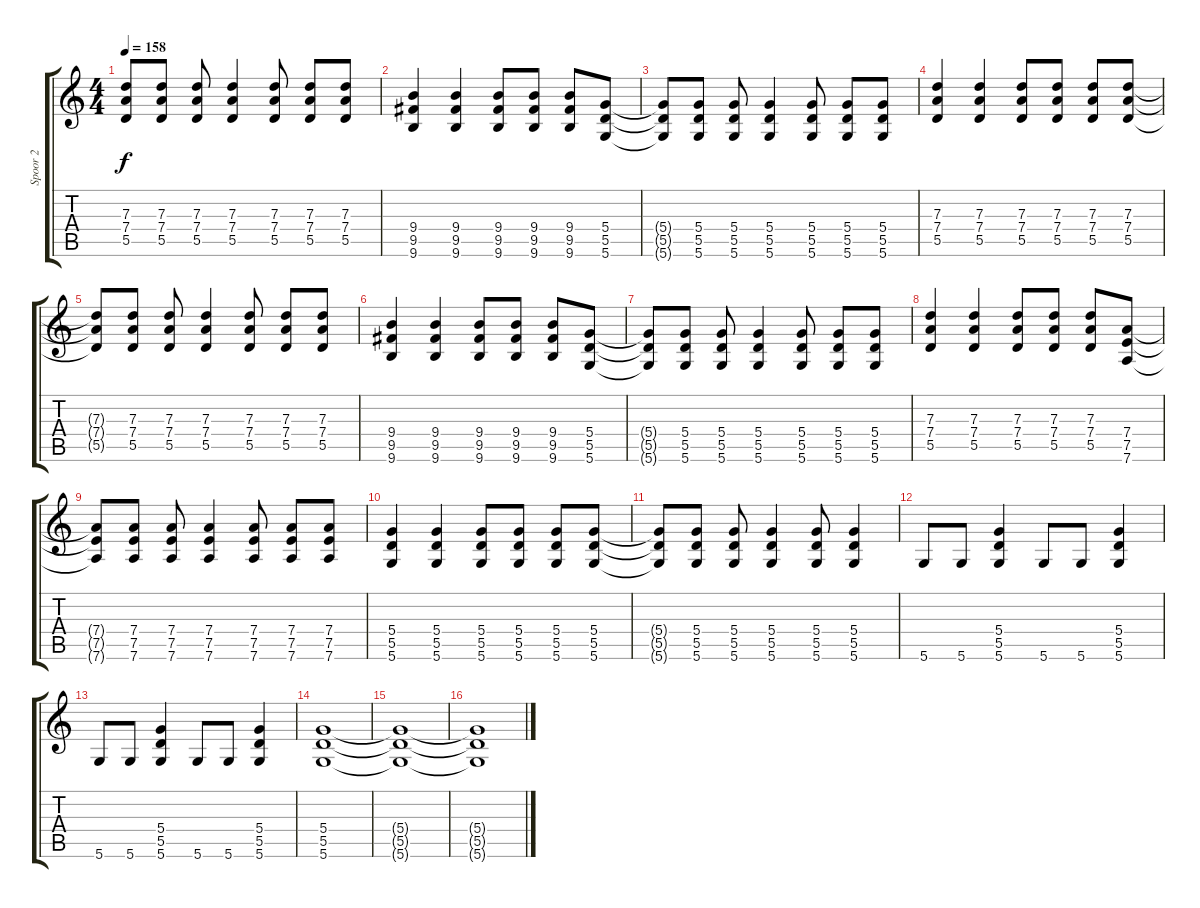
\track ("Spoor 2" "Spoor 2") {instrument overdrivenguitar}
\staff {score tabs}
\tuning (E4 B3 G3 D3 A2 D2) {hide}
\ts (4 4)
\tempo 158
\clef g2
\ks c
(7.3{t} 7.4{t} 5.5{t}).8{dy f} (7.3 7.4 5.5).8 (7.3 7.4 5.5).8 (7.3 7.4 5.5).4 (7.3 7.4 5.5).8 (7.3 7.4 5.5).8 (7.3 7.4 5.5).8 |
(9.4 9.5 9.6).4 (9.4 9.5 9.6).4 (9.4 9.5 9.6).8 (9.4 9.5 9.6).8 (9.4 9.5 9.6).8 (5.4 5.5 5.6).8 |
(5.4{t} 5.5{t} 5.6{t}).8 (5.4 5.5 5.6).8 (5.4 5.5 5.6).8 (5.4 5.5 5.6).4 (5.4 5.5 5.6).8 (5.4 5.5 5.6).8 (5.4 5.5 5.6).8 |
(7.3 7.4 5.5).4 (7.3 7.4 5.5).4 (7.3 7.4 5.5).8 (7.3 7.4 5.5).8 (7.3 7.4 5.5).8 (7.3 7.4 5.5).8 |
(7.3{t} 7.4{t} 5.5{t}).8 (7.3 7.4 5.5).8 (7.3 7.4 5.5).8 (7.3 7.4 5.5).4 (7.3 7.4 5.5).8 (7.3 7.4 5.5).8 (7.3 7.4 5.5).8 |
(9.4 9.5 9.6).4 (9.4 9.5 9.6).4 (9.4 9.5 9.6).8 (9.4 9.5 9.6).8 (9.4 9.5 9.6).8 (5.4 5.5 5.6).8 |
(5.4{t} 5.5{t} 5.6{t}).8 (5.4 5.5 5.6).8 (5.4 5.5 5.6).8 (5.4 5.5 5.6).4 (5.4 5.5 5.6).8 (5.4 5.5 5.6).8 (5.4 5.5 5.6).8 |
(7.3 7.4 5.5).4 (7.3 7.4 5.5).4 (7.3 7.4 5.5).8 (7.3 7.4 5.5).8 (7.3 7.4 5.5).8 (7.4 7.5 7.6).8 |
(7.4{t} 7.5{t} 7.6{t}).8 (7.4 7.5 7.6).8 (7.4 7.5 7.6).8 (7.4 7.5 7.6).4 (7.4 7.5 7.6).8 (7.4 7.5 7.6).8 (7.4 7.5 7.6).8 |
(5.4 5.5 5.6).4 (5.4 5.5 5.6).4 (5.4 5.5 5.6).8 (5.4 5.5 5.6).8 (5.4 5.5 5.6).8 (5.4 5.5 5.6).8 |
(5.4{t} 5.5{t} 5.6{t}).8 (5.4 5.5 5.6).8 (5.4 5.5 5.6).8 (5.4 5.5 5.6).4 (5.4 5.5 5.6).8 (5.4 5.5 5.6).4 |
5.6.8 5.6.8 (5.4 5.5 5.6).4 5.6.8 5.6.8 (5.4 5.5 5.6).4 |
5.6.8 5.6.8 (5.4 5.5 5.6).4 5.6.8 5.6.8 (5.4 5.5 5.6).4 |
(5.4 5.5 5.6).1{volume 10} |
(5.4{t} 5.5{t} 5.6{t}).1{volume 8} |
(5.4{t} 5.5{t} 5.6{t}).1{volume 6}
